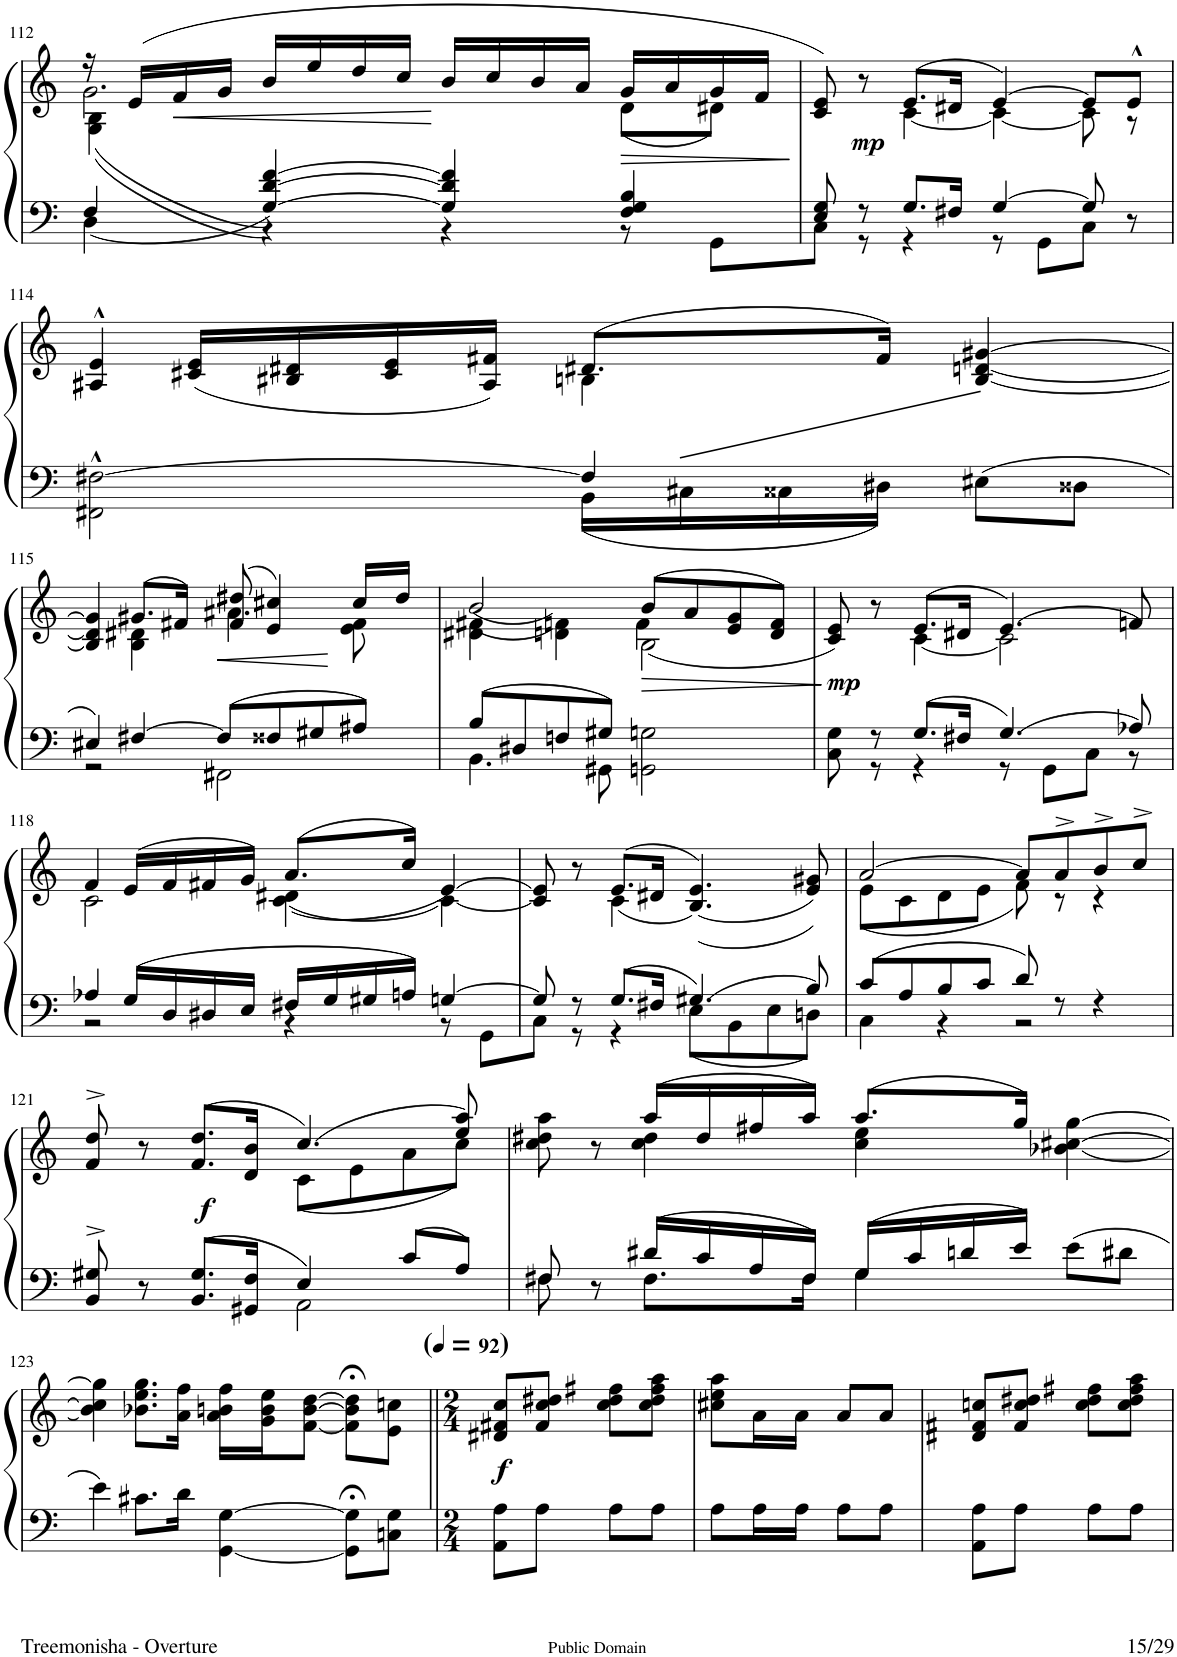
**kern	**kern	**dynam
*part1	*part1	*part1
*staff2	*staff1	*staff1/2
*I"Piano	*	*
*I'Pno.	*	*
!!LO:PB:g=z
*clefF4	*clefG2	*
*k[]	*k[]	*
*M4/4	*M4/4	*
=112	=112	=112
*^	*^	*
*	*	*	*^	*
4F/	4D\	16r	2.g\	((4G\ 4B\	.
.	.	(16e/LL	.	.	.
!	!	!	!	!	!LO:HP:b
.	.	16f/	.	.	<
.	.	16g/JJ	.	.	.
[4G/ [4d/ [4f/))	4r	16b/LL	.	4ryy	.
.	.	16ee/	.	.	.
.	.	16dd/	.	.	.
.	.	16cc/JJ	.	.	.
4G/] 4d/] 4f/]	4r	16b/LL	.	2ryy	[
.	.	16cc/	.	.	.
.	.	16b/	.	.	.
.	.	16a/JJ	.	.	.
!	!	!	!	!	!LO:HP:b
4F/ 4G/ 4B/	8r	16g/LL	(8d\L	.	>
.	.	16a/	.	.	.
.	8GG\L	16g/	8d#X\J)	.	.
.	.	16f/JJ	.	.	.
*v	*v	*	*	*	*
*	*v	*v	*v	*
.	.	]
=113	=113	=113
*^	*^	*
8E/ 8G/	8C\J	8c/ 8e/)	8ryy	.
!	!	!	!	!LO:DY:b
8r	8r	8r	8ryy	mp
8.G/L	4r	(8.e/L	[4c\	.
16F#X/Jk	.	16d#X/Jk	.	.
[4G/	8r	[4e/)	4c\_	.
.	8GG\L	.	.	.
8G/]	8C\J	8e/L]	8c\]	.
8r	8ryy	8e^^/J	8r	.
!!LO:LB:g=z	!!
=114	=114	=114	=114	=114
2FF#X\^^ [2F#X\^^	2ryy	4A#X/^^ 4e/^^	2ryy	.
.	.	(16c#X/ 16e/LL	.	.
.	.	16B#X/ 16d#X/	.	.
.	.	16c#/ 16e/	.	.
.	.	16A#/ 16f#X/JJ)	.	.
4F#/]	16BB\LL	(8.d#X/L	4Bn\	.
.	16C#X\	.	.	.
.	16C##X\	.	.	.
.	16D#X\JJ	16f#/Jk)	.	.
8E#X\L	4ryy	[4B/ [4dn/ [4g#X/	4ryy	.
8D##X\J	.	.	.	.
!!LO:LB:g=z	!!
=115	=115	=115	=115	=115
4E#X/	2r	4B/] 4d/] 4g#/]	4ryy	.
[4F#X/	.	(8.g#X/L	4B\ 4d#X\	.
.	.	16f#X/Jk)	.	.
!	!	!	!	!LO:HP:b
8F#/L]	2FF#X\	(8f#/ 8dd#X/	4.a#X\	<
8F##X/	.	4e/ 4cc#X/)	.	.
8G#X/	.	.	.	.
8A#X/J	.	16cc#/LL	8e\ 8f#\	[
.	.	16dd#/JJ	.	.
=116	=116	=116	=116	=116
*	*	*	*^	*
8B/L	4.BB\	2b/	((4d#X\ 4f#X\	2ryy	.
8D#X/	.	.	.	.	.
8Fn/	.	.	4dn\ 4fn\))	.	.
8G#X/J	8GG#X\	.	.	.	.
!	!	!	!	!	!LO:HP:b
2GGn\ 2Gn\	2ryy	(8b/L	4f\	(2B\	>
.	.	8a/	.	.	.
.	.	8e/ 8g/	4ryy	.	.
.	.	8d/ 8f/J)	.	.	.
*v	*v	*	*	*	*
*	*v	*v	*v	*
.	.	]
=117	=117	=117
*^	*^	*
!	!	!	!	!LO:DY:b
8ryy	8C\ 8G\	8c/ 8e/)	8ryy	mp
8r	8r	8r	8ryy	.
8.G/L	4r	(8.e/L	[4c\	.
16F#X/Jk	.	16d#X/Jk	.	.
4.G/	8r	(4.e/)	2c\]	.
.	8GG\L	.	.	.
.	8C\J	.	.	.
8A-X/	8r	8fn/)	.	.
!!LO:LB:g=z	!!
=118	=118	=118	=118	=118
4A-X/	2r	4f/	2c\	.
16G/LL	.	(16e/LL	.	.
16D/	.	16f/	.	.
16D#X/	.	16f#X/	.	.
16E/JJ	.	16g/JJ)	.	.
16F#X/LL	4r	(8.a/L	((4c\ 4d#X\	.
16G/	.	.	.	.
16G#X/	.	.	.	.
16An/JJ)	.	16cc/Jk)	.	.
[4Gn/	8r	([4e/	[4c\)	.
.	8GG\L	.	.	.
=119	=119	=119	=119	=119
8G/]	8C\J	8c/] 8e/]	8ryy	.
8r	8r	8r	8ryy	.
8.G/L	4r	(8.e/L	(4c\	.
16F#X/Jk	.	16d#X/Jk	.	.
4.G#X/)	8E\L	(((4.B/ 4.e/)	2ryy	.
.	8BB\	.	.	.
.	8E\	.	.	.
8B/	8Dn\J	8e/ 8g#X/))	.	.
=120	=120	=120	=120	=120
8c/L	4C\	[2a/	(8e\L	.
8A/	.	.	8c\	.
8B/	4r	.	8d\	.
8c/J	.	.	8e\J	.
8d/	2r	8a/L]	8f\)	.
8r	.	8a^>/	8r	.
4r	.	8b^>/	4r	.
.	.	8cc^>/J	.	.
!!LO:LB:g=z	!!
=121	=121	=121	=121	=121
8BB/^> 8G#X/^>	8ryy	8f/^> 8dd/^>	8ryy	.
8r	8ryy	8r	8ryy	.
!	!	!	!	!LO:DY:b
8.BB/ 8.G#/L	4ryy	(8.f/ 8.dd/L	4ryy	f
16GG#X/ 16F/Jk	.	16d/ 16b/Jk	.	.
4E/	2AA\	(4.cc/)	(8c\L	.
.	.	.	8e\	.
8c/L	.	.	8a\	.
8A/J	.	8ee/ 8aa/)	8cc\J)	.
=122	=122	=122	=122	=122
8F#X/	8F#\	8cc\ 8dd#X\ 8aa\	8ryy	.
8r	8ryy	8r	8ryy	.
16d#X/LL	8.F#\L	(16aa/LL	4cc\ 4dd#\	.
16c/	.	16dd#/	.	.
16A/	.	16ff#X/	.	.
16F#/JJ	16F#\Jk	16aa/JJ)	.	.
16G/LL	4G\	(8.aa/L	4cc\ 4ee\	.
16c/	.	.	.	.
16dn/	.	.	.	.
16e/JJ	.	16gg/Jk)	.	.
8e\L	4ryy	[4b-X\ [4cc#X\ [4gg\	4ryy	.
8d#X\J	.	.	.	.
*v	*v	*	*	*
*	*v	*v	*
!!LO:LB:g=z
=123	=123	=123
4e\	4b-\] 4cc#\] 4gg\]	.
8.c#X\L	8.b-X\ 8.ee\ 8.gg\L	.
16d\Jk	16a\ 16ff\Jk	.
[4GG\ [4G\	16a\ 16bn\ 16ff\LL	.
.	16g\ 16b\ 16ee\J	.
.	[8f\ [8b\ [8dd\J	.
8GG\];< 8G\];<L	8f\];< 8b\];< 8dd\];<L	.
8Cn\ 8G\J	8e\ 8ccn\J	.
=124||	=124||	=124||
*M2/4	*M2/4	*
*	*MM92	*
!	!	!LO:DY:b
8AA\ 8A\L	8d#X/ 8f#X/ 8cc/L	f
8A\J	8f#/ 8cc/ 8dd#X/J	.
8A\L	8cc\ 8dd#\ 8ff#X\L	.
8A\J	8cc\ 8dd#\ 8ff#\ 8aa\J	.
=125	=125	=125
8A\L	8cc#X\ 8ee\ 8aa\L	.
16A\L	16a\L	.
16A\JJ	16a\JJ	.
8A\L	8a/L	.
8A\J	8a/J	.
=126	=126	=126
8AA\ 8A\L	8d#X/ 8f#X/ 8ccn/L	.
8A\J	8f#/ 8cc/ 8dd#X/J	.
8A\L	8cc\ 8dd#\ 8ff#X\L	.
8A\J	8cc\ 8dd#\ 8ff#\ 8aa\J	.
=	=	=
*-	*-	*-
